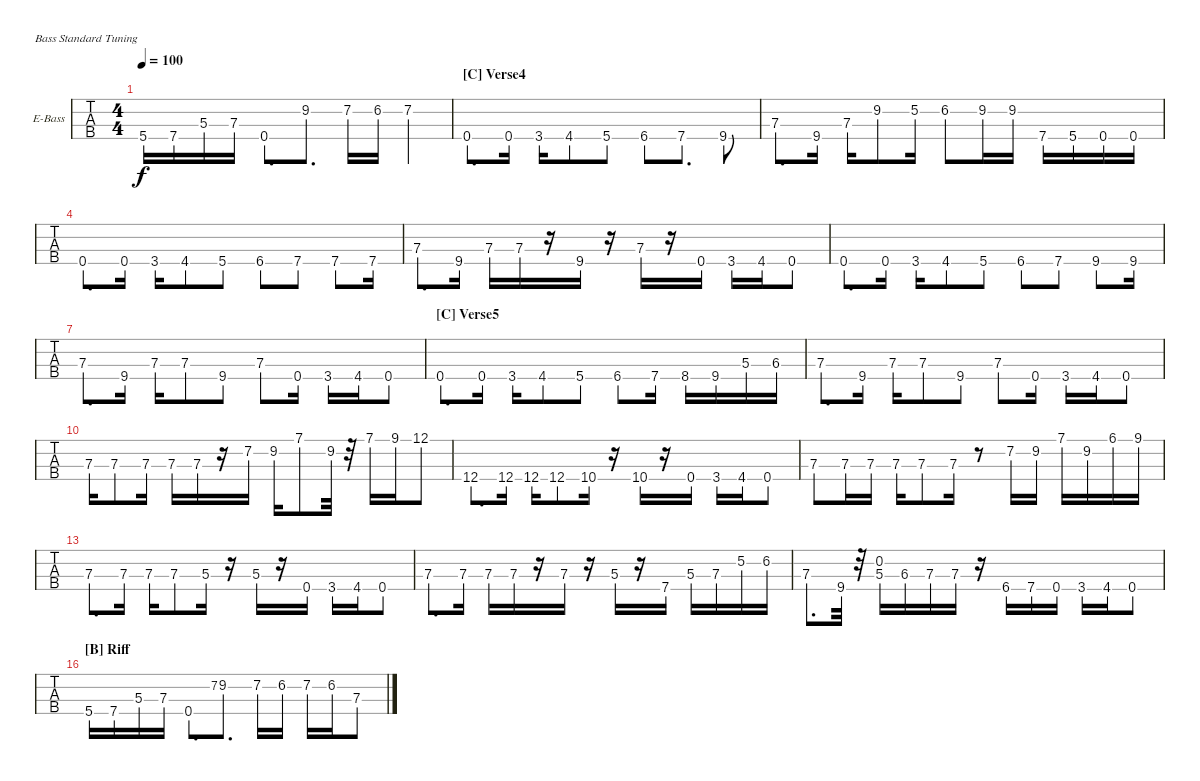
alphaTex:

\bracketExtendMode nobrackets
\firstSystemTrackNameOrientation horizontal
\otherSystemsTrackNameOrientation horizontal
\defaultBarNumberDisplay FirstOfSystem
\track ("Bass Guitar" "E-Bass") {instrument electricbassfinger}
\staff {tabs}
\tuning (G2 D2 A1 E1)
\ts (4 4)
\tempo 100
\clef f4
\ks c
5.4.16{dy f} 7.4.16 5.3.16 7.3.16 0.4.8{d} 9.2.8{d} 7.2.16 6.2.16 7.2.4 |
\section ("C" "Verse4")
\scale
0.318274 0.4.8{d} 0.4.16 3.4.16 4.4.8 5.4.8 6.4.8 7.4.8{d} 9.4.8 |
\scale
0.303895 7.3.8{d} 9.4.16 7.3.16 9.2.8 5.2.16 6.2.8 9.2.16 9.2.16 7.4.16 5.4.16 0.4.16 0.4.16 |
\scale
0.377778 0.4.8{d} 0.4.16 3.4.16 4.4.8 5.4.8 6.4.8 7.4.8 7.4.8 7.4.16 |
7.3.8{d} 9.4.16 7.3.16 7.3.16 r.16 9.4.16 r.16 7.3.16 r.16 0.4.16 3.4.16 4.4.16 0.4.8 |
0.4.8{d} 0.4.16 3.4.16 4.4.8 5.4.8 6.4.8 7.4.8 9.4.8 9.4.16 |
7.3.8{d} 9.4.16 7.3.16 7.3.8 9.4.8 7.3.8 0.4.16 3.4.16 4.4.16 0.4.8 |
\section ("C" "Verse5")
0.4.8{d} 0.4.16 3.4.16 4.4.8 5.4.8 6.4.8 7.4.16 8.4.16 9.4.16 5.3.16 6.3.16 |
7.3.8{d} 9.4.16 7.3.16 7.3.8 9.4.8 7.3.8 0.4.16 3.4.16 4.4.16 0.4.8 |
7.3.16 7.3.8 7.3.16 7.3.16 7.3.16 r.16 7.2.16 9.2.16 7.1.8 9.2.32 r.32 7.1.16 9.1.16 12.1.8 |
12.4.8{d} 12.4.16 12.4.16 12.4.8 10.4.16 r.16 10.4.16 r.16 0.4.16 3.4.16 4.4.16 0.4.8 |
7.3.8 7.3.16 7.3.16 7.3.16 7.3.8 7.3.16 r.8 7.2.16 9.2.16 7.1.16 9.2.16 6.1.16 9.1.16 |
7.3.8{d} 7.3.16 7.3.16 7.3.8 5.3.16 r.16 5.3.16 r.16 0.4.16 3.4.16 4.4.16 0.4.8 |
7.3.8{d} 7.3.16 7.3.16 7.3.16 r.16 7.3.16 r.16 5.3.16 r.16 7.4.16 5.3.16 7.3.16 5.2.16 6.2.16 |
7.3.8{d} 9.4.32 r.32 (0.2 5.3).16 6.3.16 7.3.16 7.3.16 r.16 6.4.16 7.4.16 0.4.16 3.4.16 4.4.16 0.4.8 |
\section ("B" "Riff")
5.4.16 7.4.16 5.3.16 7.3.16 0.4.8{d} 7.2.8{gr} 9.2.8{d} 7.2.16 6.2.16 7.2.16 6.2.16 7.3.8
